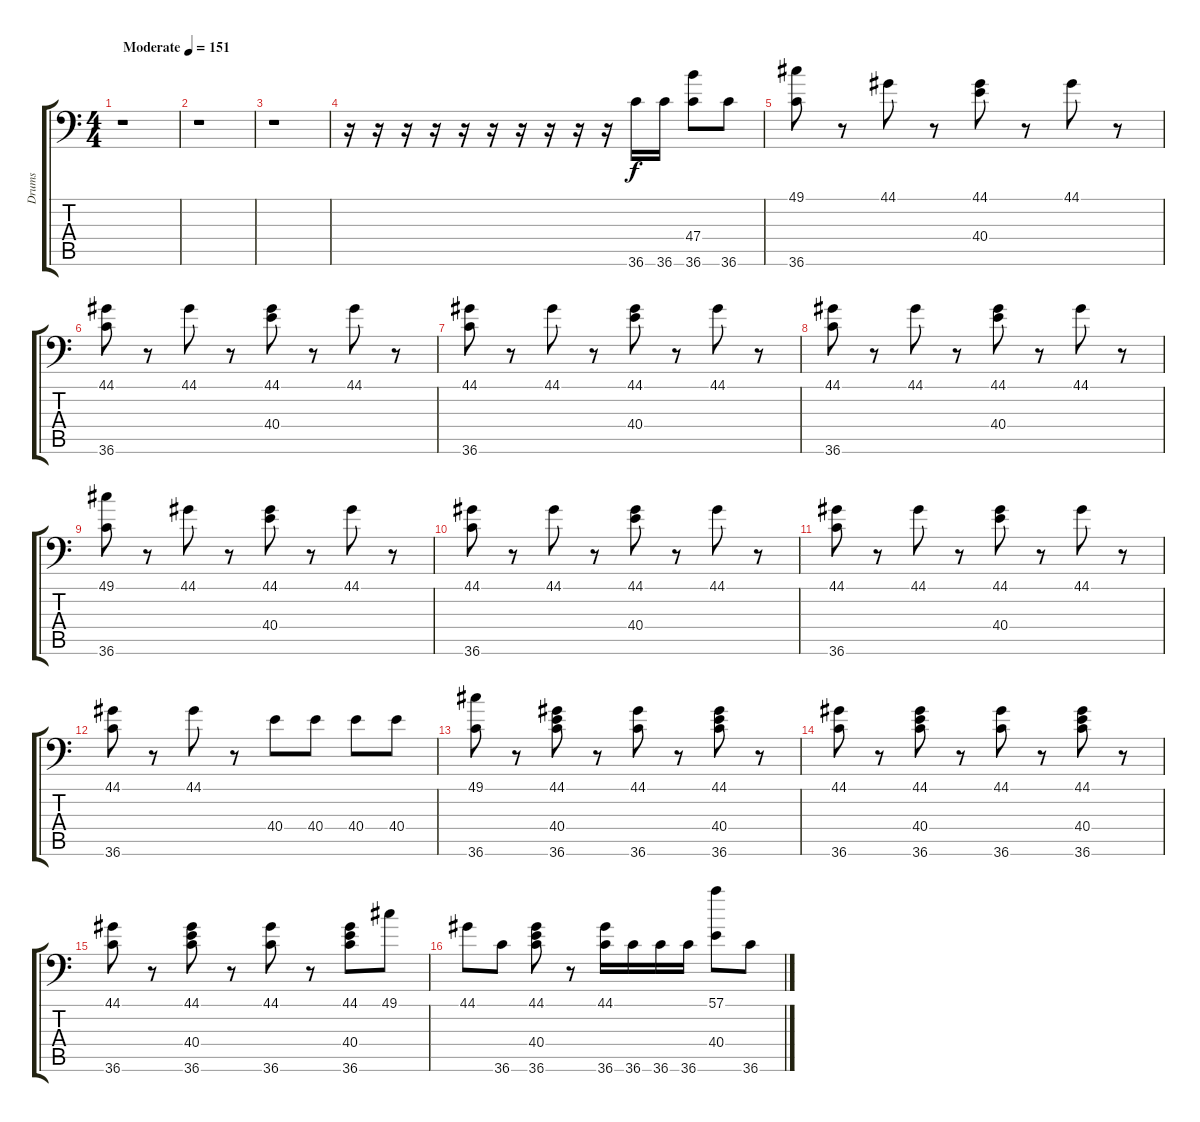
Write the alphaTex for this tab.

\track ("Drums" "Drums") {instrument acousticgrandpiano}
\staff {score tabs}
\tuning (C-1 C-1 C-1 C-1 C-1 C-1) {hide}
\ts (4 4)
\tempo (151 "Moderate")
\clef f4
\ks c
r.1{dy f instrument acousticgrandpiano} |
r.1 |
r.1 |
r.16 r.16 r.16 r.16 r.16 r.16 r.16 r.16 r.16 r.16 36.6.16 36.6.16 (47.4 36.6).8 36.6.8 |
(49.1 36.6).8 r.8 44.1.8 r.8 (44.1 40.4).8 r.8 44.1.8 r.8 |
(44.1 36.6).8 r.8 44.1.8 r.8 (44.1 40.4).8 r.8 44.1.8 r.8 |
(44.1 36.6).8 r.8 44.1.8 r.8 (44.1 40.4).8 r.8 44.1.8 r.8 |
(44.1 36.6).8 r.8 44.1.8 r.8 (44.1 40.4).8 r.8 44.1.8 r.8 |
(49.1 36.6).8 r.8 44.1.8 r.8 (44.1 40.4).8 r.8 44.1.8 r.8 |
(44.1 36.6).8 r.8 44.1.8 r.8 (44.1 40.4).8 r.8 44.1.8 r.8 |
(44.1 36.6).8 r.8 44.1.8 r.8 (44.1 40.4).8 r.8 44.1.8 r.8 |
(44.1 36.6).8 r.8 44.1.8 r.8 40.4.8 40.4.8 40.4.8 40.4.8 |
(49.1 36.6).8 r.8 (44.1 40.4 36.6).8 r.8 (44.1 36.6).8 r.8 (44.1 40.4 36.6).8 r.8 |
(44.1 36.6).8 r.8 (44.1 40.4 36.6).8 r.8 (44.1 36.6).8 r.8 (44.1 40.4 36.6).8 r.8 |
(44.1 36.6).8 r.8 (44.1 40.4 36.6).8 r.8 (44.1 36.6).8 r.8 (44.1 40.4 36.6).8 49.1.8 |
44.1.8 36.6.8 (44.1 40.4 36.6).8 r.8 (44.1 36.6).16 36.6.16 36.6.16 36.6.16 (57.1 40.4).8 36.6.8
